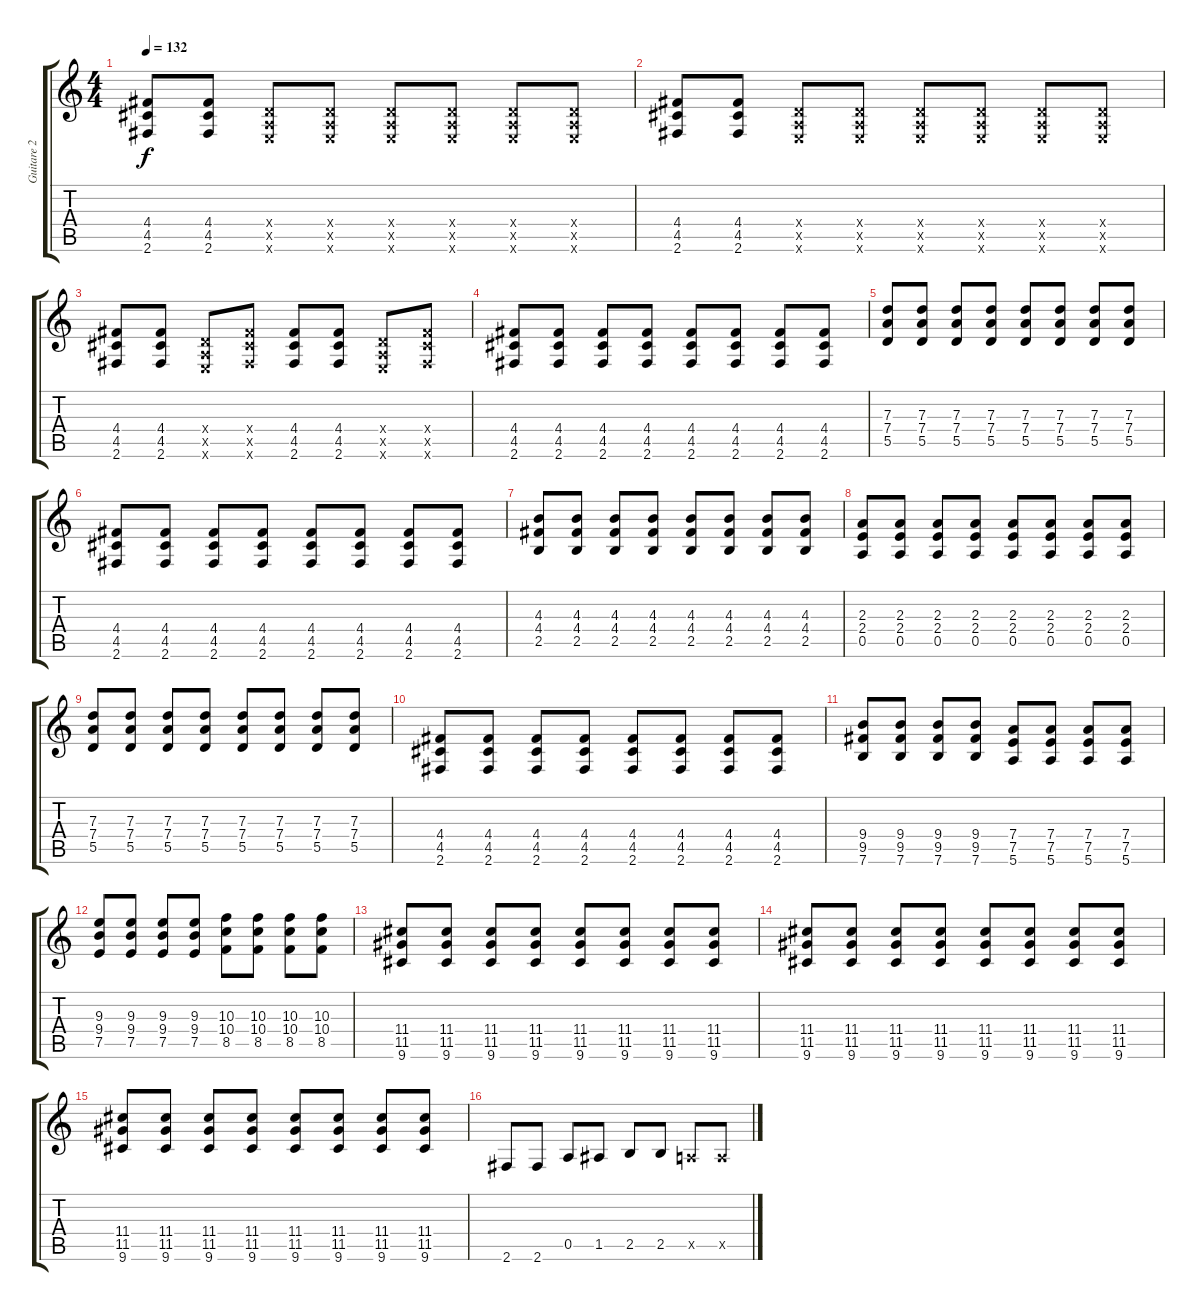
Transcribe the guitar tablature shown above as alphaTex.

\track ("Guitare 2" "Guitare 2") {instrument overdrivenguitar}
\staff {score tabs}
\tuning (E4 B3 G3 D3 A2 E2) {hide}
\ts (4 4)
\tempo 132
\clef g2
\ks c
(4.4 4.5 2.6).8{dy f} (4.4 4.5 2.6).8 (0.4{x} 0.5{x} 0.6{x}).8 (0.4{x} 0.5{x} 0.6{x}).8 (0.4{x} 0.5{x} 0.6{x}).8 (0.4{x} 0.5{x} 0.6{x}).8 (0.4{x} 0.5{x} 0.6{x}).8 (0.4{x} 0.5{x} 0.6{x}).8 |
(4.4 4.5 2.6).8 (4.4 4.5 2.6).8 (0.4{x} 0.5{x} 0.6{x}).8 (0.4{x} 0.5{x} 0.6{x}).8 (0.4{x} 0.5{x} 0.6{x}).8 (0.4{x} 0.5{x} 0.6{x}).8 (0.4{x} 0.5{x} 0.6{x}).8 (0.4{x} 0.5{x} 0.6{x}).8 |
(4.4 4.5 2.6).8 (4.4 4.5 2.6).8 (0.4{x} 0.5{x} 0.6{x}).8 (4.4{x} 4.5{x} 2.6{x}).8 (4.4 4.5 2.6).8 (4.4 4.5 2.6).8 (0.4{x} 0.5{x} 0.6{x}).8 (4.4{x} 4.5{x} 2.6{x}).8 |
(4.4 4.5 2.6).8 (4.4 4.5 2.6).8 (4.4 4.5 2.6).8 (4.4 4.5 2.6).8 (4.4 4.5 2.6).8 (4.4 4.5 2.6).8 (4.4 4.5 2.6).8 (4.4 4.5 2.6).8 |
(7.3 7.4 5.5).8 (7.3 7.4 5.5).8 (7.3 7.4 5.5).8 (7.3 7.4 5.5).8 (7.3 7.4 5.5).8 (7.3 7.4 5.5).8 (7.3 7.4 5.5).8 (7.3 7.4 5.5).8 |
(4.4 4.5 2.6).8 (4.4 4.5 2.6).8 (4.4 4.5 2.6).8 (4.4 4.5 2.6).8 (4.4 4.5 2.6).8 (4.4 4.5 2.6).8 (4.4 4.5 2.6).8 (4.4 4.5 2.6).8 |
(4.3 4.4 2.5).8 (4.3 4.4 2.5).8 (4.3 4.4 2.5).8 (4.3 4.4 2.5).8 (4.3 4.4 2.5).8 (4.3 4.4 2.5).8 (4.3 4.4 2.5).8 (4.3 4.4 2.5).8 |
(2.3 2.4 0.5).8 (2.3 2.4 0.5).8 (2.3 2.4 0.5).8 (2.3 2.4 0.5).8 (2.3 2.4 0.5).8 (2.3 2.4 0.5).8 (2.3 2.4 0.5).8 (2.3 2.4 0.5).8 |
(7.3 7.4 5.5).8 (7.3 7.4 5.5).8 (7.3 7.4 5.5).8 (7.3 7.4 5.5).8 (7.3 7.4 5.5).8 (7.3 7.4 5.5).8 (7.3 7.4 5.5).8 (7.3 7.4 5.5).8 |
(4.4 4.5 2.6).8 (4.4 4.5 2.6).8 (4.4 4.5 2.6).8 (4.4 4.5 2.6).8 (4.4 4.5 2.6).8 (4.4 4.5 2.6).8 (4.4 4.5 2.6).8 (4.4 4.5 2.6).8 |
(9.4 9.5 7.6).8 (9.4 9.5 7.6).8 (9.4 9.5 7.6).8 (9.4 9.5 7.6).8 (7.4 7.5 5.6).8 (7.4 7.5 5.6).8 (7.4 7.5 5.6).8 (7.4 7.5 5.6).8 |
(9.3 9.4 7.5).8 (9.3 9.4 7.5).8 (9.3 9.4 7.5).8 (9.3 9.4 7.5).8 (10.3 10.4 8.5).8 (10.3 10.4 8.5).8 (10.3 10.4 8.5).8 (10.3 10.4 8.5).8 |
(11.4 11.5 9.6).8 (11.4 11.5 9.6).8 (11.4 11.5 9.6).8 (11.4 11.5 9.6).8 (11.4 11.5 9.6).8 (11.4 11.5 9.6).8 (11.4 11.5 9.6).8 (11.4 11.5 9.6).8 |
(11.4 11.5 9.6).8 (11.4 11.5 9.6).8 (11.4 11.5 9.6).8 (11.4 11.5 9.6).8 (11.4 11.5 9.6).8 (11.4 11.5 9.6).8 (11.4 11.5 9.6).8 (11.4 11.5 9.6).8 |
(11.4 11.5 9.6).8 (11.4 11.5 9.6).8 (11.4 11.5 9.6).8 (11.4 11.5 9.6).8 (11.4 11.5 9.6).8 (11.4 11.5 9.6).8 (11.4 11.5 9.6).8 (11.4 11.5 9.6).8 |
2.6.8 2.6.8 0.5.8 1.5.8 2.5.8 2.5.8 0.5{x}.8 0.5{x}.8
